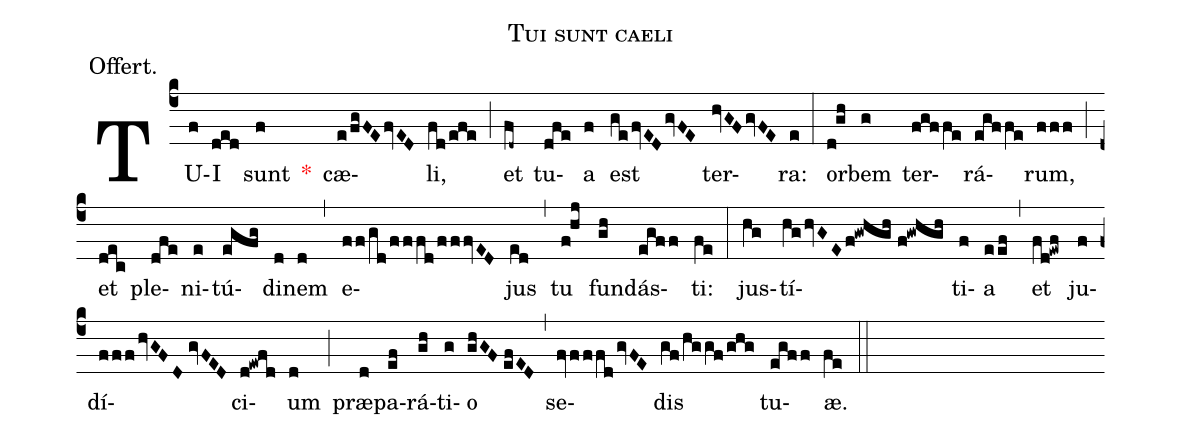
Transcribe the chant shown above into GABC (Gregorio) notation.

name:Tui sunt caeli;
annotation:Offert.;
mode:IV.;
office-part:Offertory;
%%
(c4) TU(f)I(ded) sunt(f) <v>\red{*}</v>() cæ(e/fgFEfvED)li,(fd/efe) (;) et(fd~) tu(dfe)a(f) est(gefvEDgvFE) ter(hvGFgvFE)ra:(e) (:) or(d!gh)bem(g) ter(fgffe)rá(egffe)rum,(fff) (;) et(dec) ple(dfe)ni(e)tú(egfg)di(d)nem(d) (,) e(ff/gd/fffd/fffvED)jus(ed) (,) tu(f!hj) fun(gh)dás(egff)ti:(fe) (:) jus(hg)tí(hghvGEf!gwhgh//f!gwhgh)ti(f)a(eef) (,) et(fd!ewf) ju(f)dí(fffhvGFD//gvFED)ci(d!ewfd)um(d) (;) præ(d)pa(ef)rá(gh)ti(g)o(ghGF//efED) (,) se(fvfffdgvFE)dis(gf/hggf/ghg) tu(egff)æ.(fe) (::)
